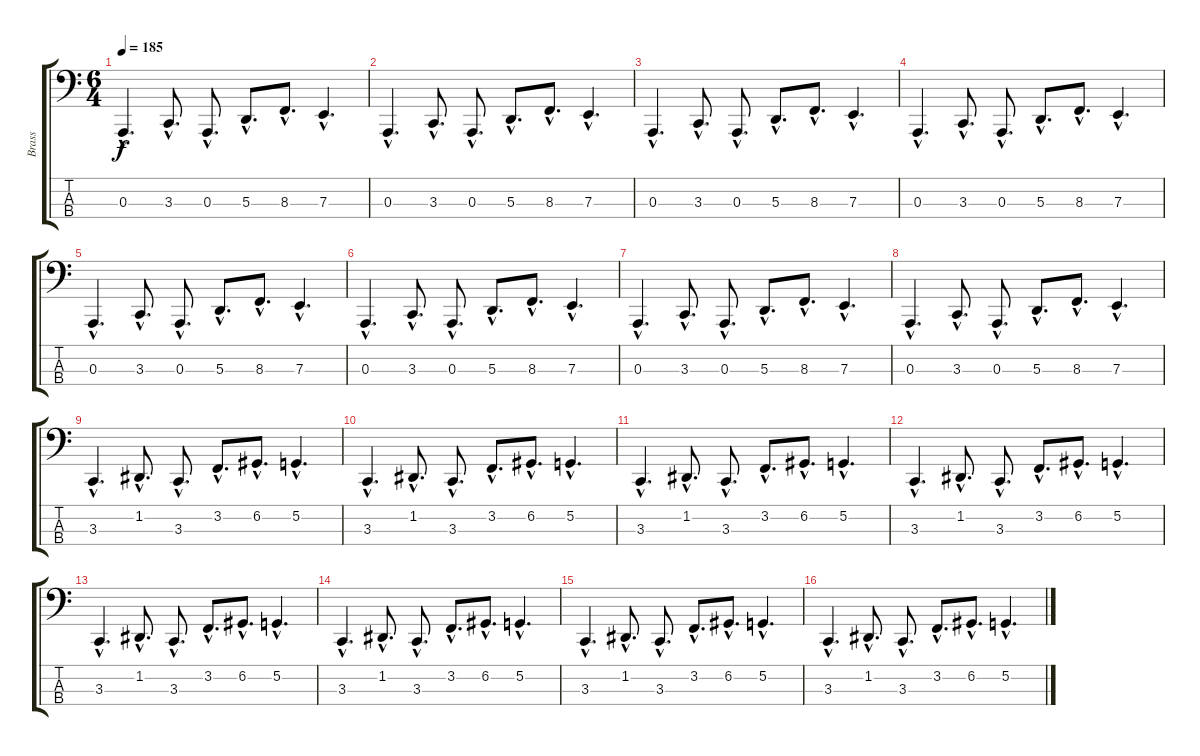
\track ("Brass" "Brass") {instrument synthbrass1}
\staff {score tabs}
\tuning (G2 D2 A1 E1) {hide}
\ts (6 4)
\tempo 185
\clef f4
\ks c
0.3{hac}.4{d dy f} 3.3{hac}.8{d} 0.3{hac}.8{d} 5.3{hac}.8{d} 8.3{hac}.8{d} 7.3{hac}.4{d} |
0.3{hac}.4{d} 3.3{hac}.8{d} 0.3{hac}.8{d} 5.3{hac}.8{d} 8.3{hac}.8{d} 7.3{hac}.4{d} |
0.3{hac}.4{d} 3.3{hac}.8{d} 0.3{hac}.8{d} 5.3{hac}.8{d} 8.3{hac}.8{d} 7.3{hac}.4{d} |
0.3{hac}.4{d} 3.3{hac}.8{d} 0.3{hac}.8{d} 5.3{hac}.8{d} 8.3{hac}.8{d} 7.3{hac}.4{d} |
0.3{hac}.4{d} 3.3{hac}.8{d} 0.3{hac}.8{d} 5.3{hac}.8{d} 8.3{hac}.8{d} 7.3{hac}.4{d} |
0.3{hac}.4{d} 3.3{hac}.8{d} 0.3{hac}.8{d} 5.3{hac}.8{d} 8.3{hac}.8{d} 7.3{hac}.4{d} |
0.3{hac}.4{d} 3.3{hac}.8{d} 0.3{hac}.8{d} 5.3{hac}.8{d} 8.3{hac}.8{d} 7.3{hac}.4{d} |
0.3{hac}.4{d} 3.3{hac}.8{d} 0.3{hac}.8{d} 5.3{hac}.8{d} 8.3{hac}.8{d} 7.3{hac}.4{d} |
3.3{hac}.4{d} 1.2{hac}.8{d} 3.3{hac}.8{d} 3.2{hac}.8{d} 6.2{hac}.8{d} 5.2{hac}.4{d} |
3.3{hac}.4{d} 1.2{hac}.8{d} 3.3{hac}.8{d} 3.2{hac}.8{d} 6.2{hac}.8{d} 5.2{hac}.4{d} |
3.3{hac}.4{d} 1.2{hac}.8{d} 3.3{hac}.8{d} 3.2{hac}.8{d} 6.2{hac}.8{d} 5.2{hac}.4{d} |
3.3{hac}.4{d} 1.2{hac}.8{d} 3.3{hac}.8{d} 3.2{hac}.8{d} 6.2{hac}.8{d} 5.2{hac}.4{d} |
3.3{hac}.4{d} 1.2{hac}.8{d} 3.3{hac}.8{d} 3.2{hac}.8{d} 6.2{hac}.8{d} 5.2{hac}.4{d} |
3.3{hac}.4{d} 1.2{hac}.8{d} 3.3{hac}.8{d} 3.2{hac}.8{d} 6.2{hac}.8{d} 5.2{hac}.4{d} |
3.3{hac}.4{d} 1.2{hac}.8{d} 3.3{hac}.8{d} 3.2{hac}.8{d} 6.2{hac}.8{d} 5.2{hac}.4{d} |
3.3{hac}.4{d} 1.2{hac}.8{d} 3.3{hac}.8{d} 3.2{hac}.8{d} 6.2{hac}.8{d} 5.2{hac}.4{d}
